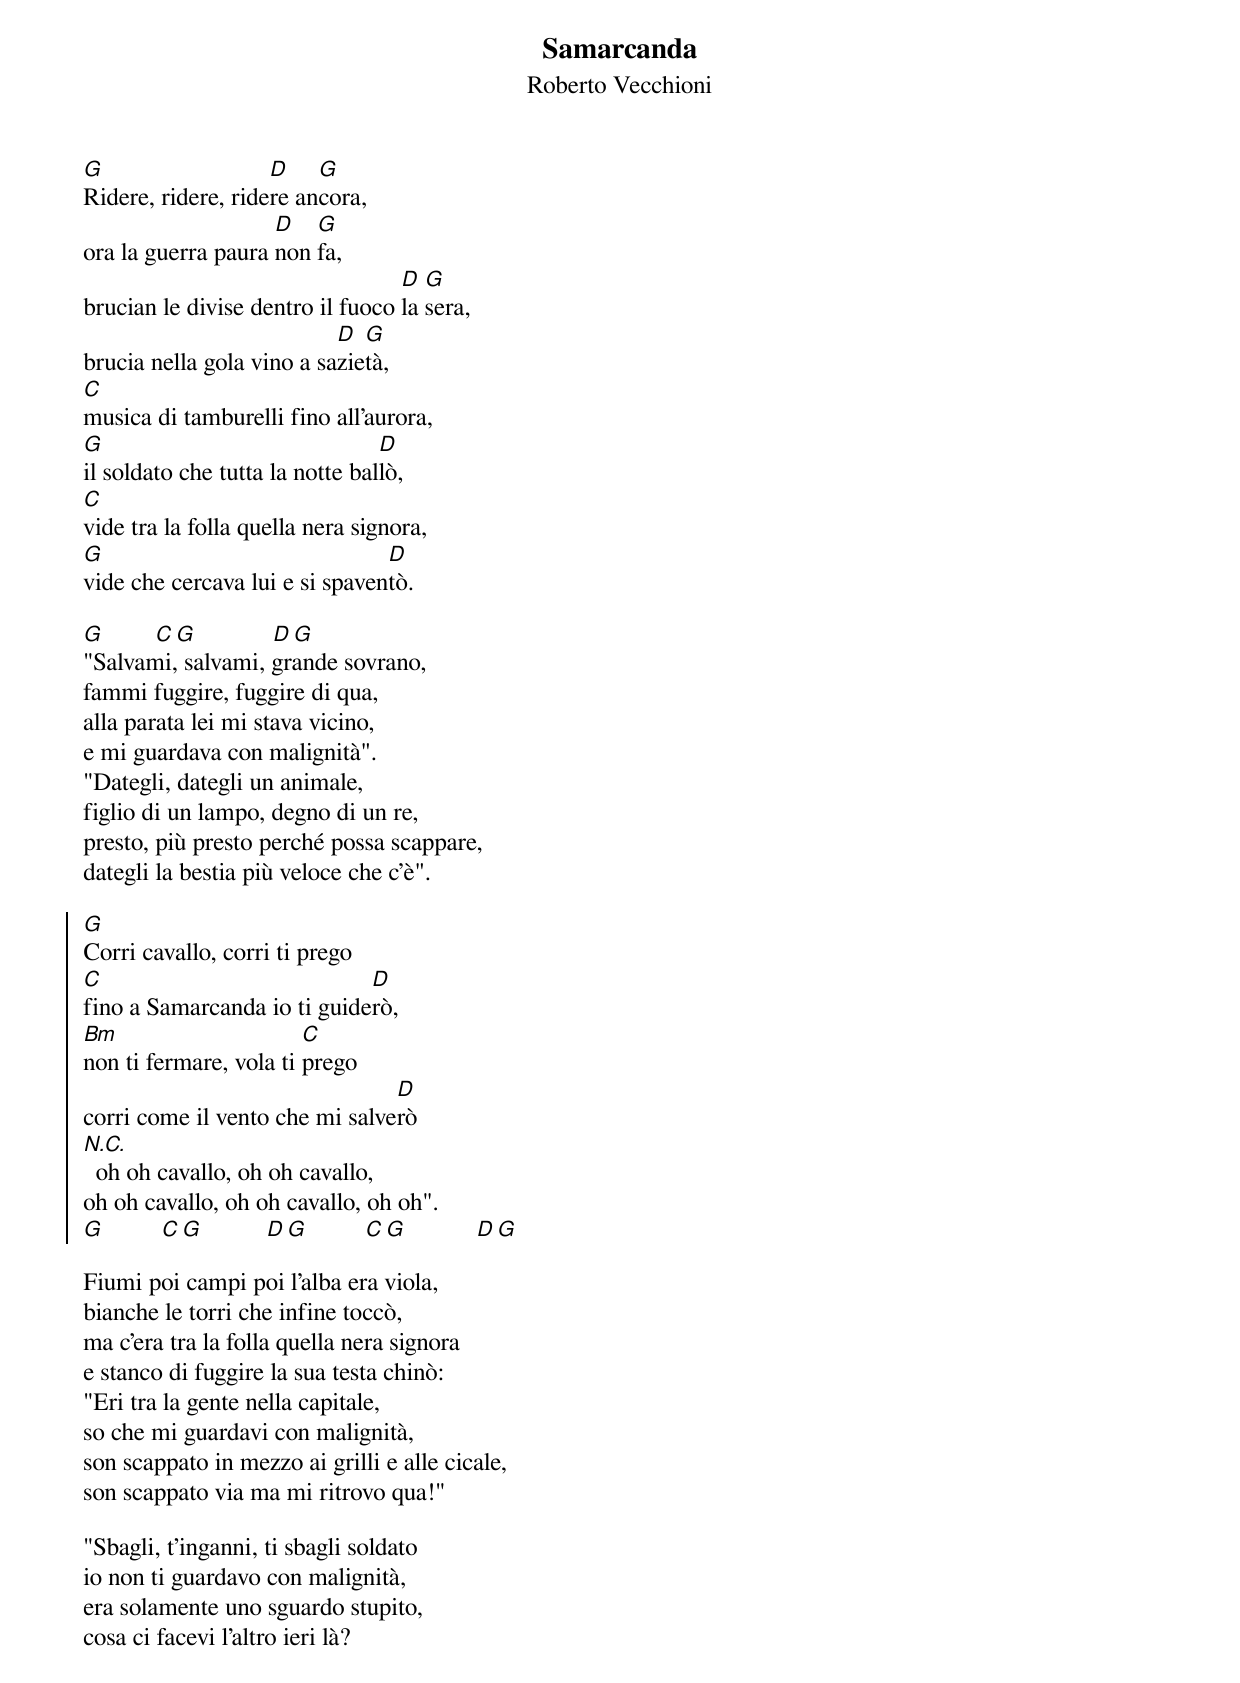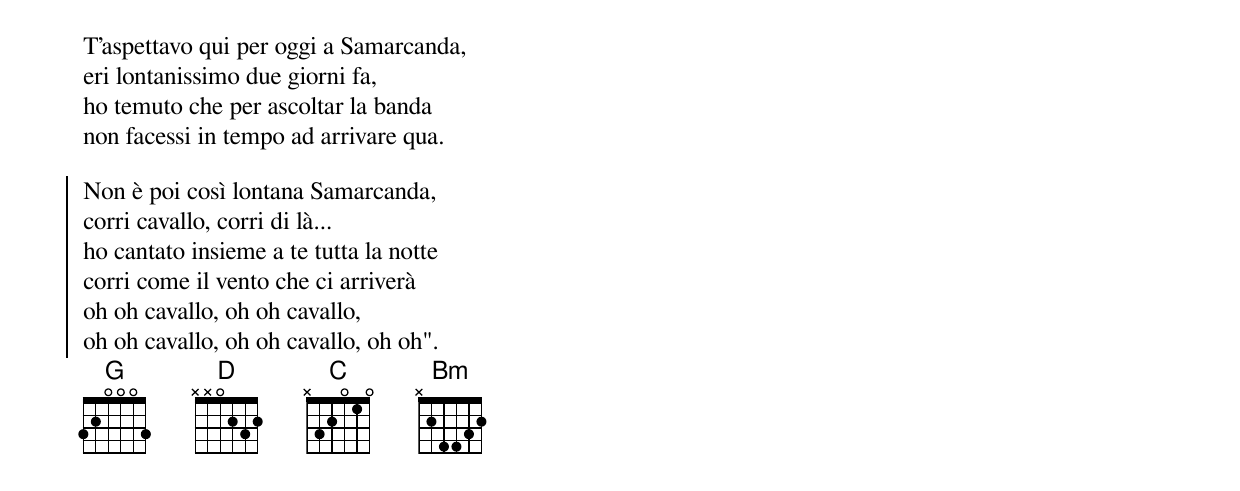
{title: Samarcanda}
{subtitle: Roberto Vecchioni}
[G]Ridere, ridere, ride[D]re an[G]cora,
ora la guerra paura [D]non [G]fa,
brucian le divise dentro il fuoco [D]la [G]sera,
brucia nella gola vino a sa[D]zie[G]tà,
[C]musica di tamburelli fino all'aurora,
[G]il soldato che tutta la notte bal[D]lò,
[C]vide tra la folla quella nera signora,
[G]vide che cercava lui e si spaven[D]tò.

[G]        [C][G]            [D][G]
"Salvami, salvami, grande sovrano,
fammi fuggire, fuggire di qua,
alla parata lei mi stava vicino,
e mi guardava con malignità".
"Dategli, dategli un animale,
figlio di un lampo, degno di un re,
presto, più presto perché possa scappare,
dategli la bestia più veloce che c'è".

{soc}
[G]Corri cavallo, corri ti prego
[C]fino a Samarcanda io ti guide[D]rò,
[Bm]non ti fermare, vola ti [C]prego
corri come il vento che mi salve[D]rò
[N.C.]  oh oh cavallo, oh oh cavallo,
oh oh cavallo, oh oh cavallo, oh oh".
[G]         [C][G]          [D][G]         [C][G]           [D][G]
{eoc}

Fiumi poi campi poi l'alba era viola,
bianche le torri che infine toccò,
ma c'era tra la folla quella nera signora
e stanco di fuggire la sua testa chinò:
"Eri tra la gente nella capitale,
so che mi guardavi con malignità,
son scappato in mezzo ai grilli e alle cicale,
son scappato via ma mi ritrovo qua!"

"Sbagli, t'inganni, ti sbagli soldato
io non ti guardavo con malignità,
era solamente uno sguardo stupito,
cosa ci facevi l'altro ieri là?
T'aspettavo qui per oggi a Samarcanda,
eri lontanissimo due giorni fa,
ho temuto che per ascoltar la banda
non facessi in tempo ad arrivare qua.

{soc}
Non è poi così lontana Samarcanda,
corri cavallo, corri di là...
ho cantato insieme a te tutta la notte
corri come il vento che ci arriverà
oh oh cavallo, oh oh cavallo,
oh oh cavallo, oh oh cavallo, oh oh".
{eoc}
